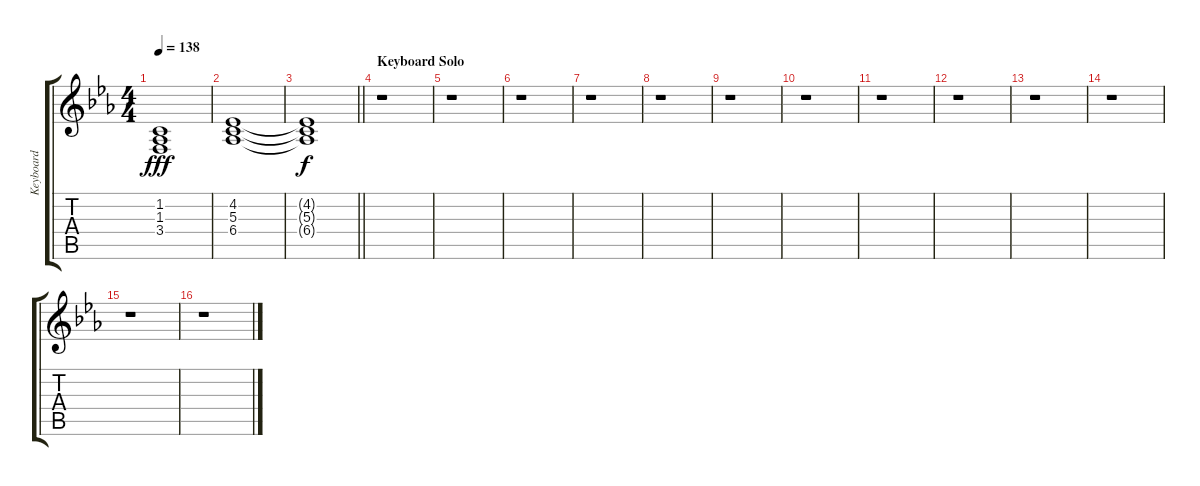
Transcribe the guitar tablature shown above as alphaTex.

\track ("Keyboard" "Keyboard") {instrument synthstrings2}
\staff {score tabs}
\tuning (E4 B3 G3 D3 A2 E2) {hide}
\ts (4 4)
\tempo 138
\clef g2
\ks eb
(1.2 1.3 3.4).1{dy fff} |
(4.2 5.3 6.4).1 |
\barLineRight lightlight
(4.2{t} 5.3{t} 6.4{t}).1{dy f} |
\section ("" "Keyboard Solo")
r.1 |
r.1 |
r.1 |
r.1 |
r.1 |
r.1 |
r.1 |
r.1 |
r.1 |
r.1 |
r.1 |
r.1 |
r.1
